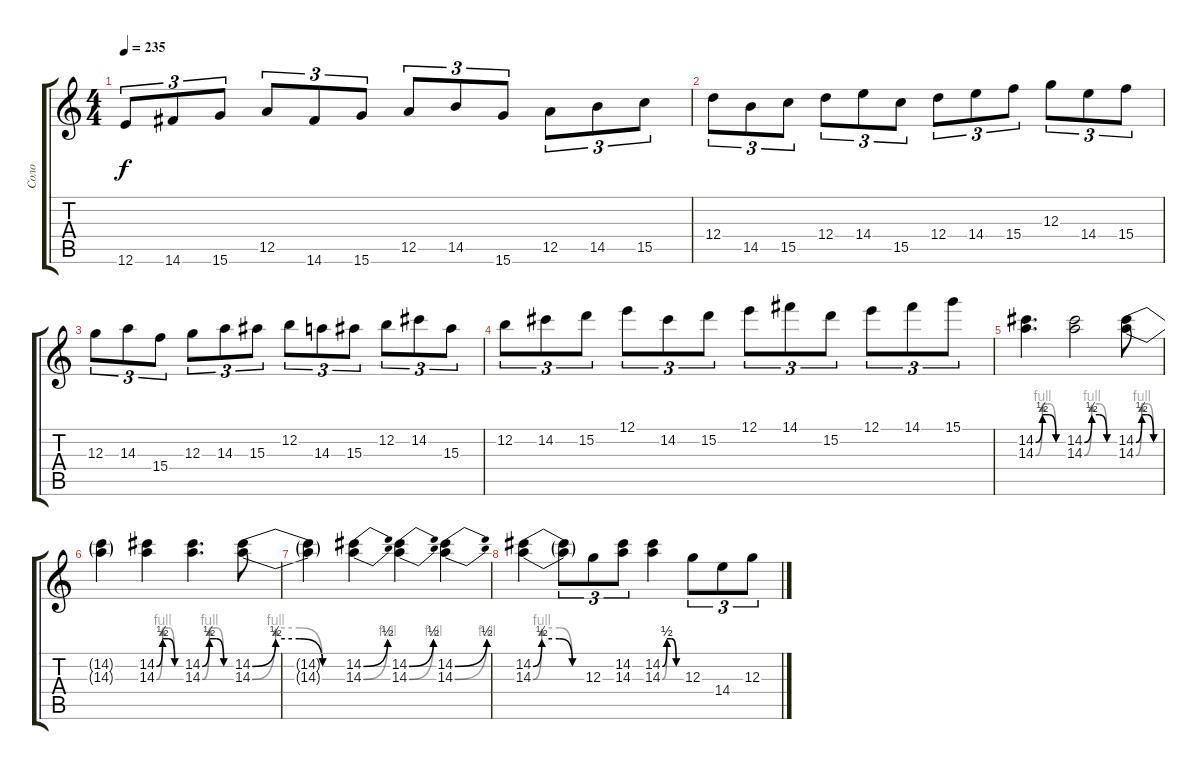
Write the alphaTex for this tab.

\track ("Cоло" "Cоло") {instrument distortionguitar}
\staff {score tabs}
\tuning (E4 B3 G3 D3 A2 E2) {hide}
\ts (4 4)
\tempo 235
\clef g2
\ks c
12.6.8{tu (3 2) dy f} 14.6.8{tu (3 2)} 15.6.8{tu (3 2)} 12.5.8{tu (3 2)} 14.6.8{tu (3 2)} 15.6.8{tu (3 2)} 12.5.8{tu (3 2)} 14.5.8{tu (3 2)} 15.6.8{tu (3 2)} 12.5.8{tu (3 2)} 14.5.8{tu (3 2)} 15.5.8{tu (3 2)} |
12.4.8{tu (3 2)} 14.5.8{tu (3 2)} 15.5.8{tu (3 2)} 12.4.8{tu (3 2)} 14.4.8{tu (3 2)} 15.5.8{tu (3 2)} 12.4.8{tu (3 2)} 14.4.8{tu (3 2)} 15.4.8{tu (3 2)} 12.3.8{tu (3 2)} 14.4.8{tu (3 2)} 15.4.8{tu (3 2)} |
12.3.8{tu (3 2)} 14.3.8{tu (3 2)} 15.4.8{tu (3 2)} 12.3.8{tu (3 2)} 14.3.8{tu (3 2)} 15.3.8{tu (3 2)} 12.2.8{tu (3 2)} 14.3.8{tu (3 2)} 15.3.8{tu (3 2)} 12.2.8{tu (3 2)} 14.2.8{tu (3 2)} 15.3.8{tu (3 2)} |
12.2.8{tu (3 2)} 14.2.8{tu (3 2)} 15.2.8{tu (3 2)} 12.1.8{tu (3 2)} 14.2.8{tu (3 2)} 15.2.8{tu (3 2)} 12.1.8{tu (3 2)} 14.1.8{tu (3 2)} 15.2.8{tu (3 2)} 12.1.8{tu (3 2)} 14.1.8{tu (3 2)} 15.1.8{tu (3 2)} |
(14.2{be (custom 0 0 15 2 30 2 45 0 60 0)} 14.3{be (custom 0 0 15 4 30 4 45 0 60 0)}).4{d} (14.2{be (custom 0 0 15 2 30 2 45 0 60 0)} 14.3{be (custom 0 0 15 4 30 4 45 0 60 0)}).2 (14.2{be (custom 0 0 15 2 30 2 45 0 60 0)} 14.3{be (custom 0 0 15 4 30 4 45 0 60 0)}).8 |
(14.2{t} 14.3{t}).4 (14.2{be (custom 0 0 15 2 30 2 45 0 60 0)} 14.3{be (custom 0 0 15 4 30 4 45 0 60 0)}).4 (14.2{be (custom 0 0 15 2 30 2 45 0 60 0)} 14.3{be (custom 0 0 15 4 30 4 45 0 60 0)}).4{d} (14.2{be (custom 0 0 15 2 30 2 45 0 60 0)} 14.3{be (custom 0 0 15 4 30 4 45 0 60 0)}).8 |
(14.2{t} 14.3{t}).4 (14.2{be (bend 0 0 60 2)} 14.3{be (bend 0 0 60 4)}).4 (14.2{be (bend 0 0 60 2)} 14.3{be (bend 0 0 60 4)}).4 (14.2{be (bend 0 0 60 2)} 14.3{be (bend 0 0 60 4)}).4 |
(14.2{be (custom 0 0 10 2 30 2 45 0 60 0)} 14.3{be (custom 0 0 10 4 30 4 45 0 60 0)}).4 (14.2{t} 14.3{t}).8{tu (3 2)} 12.3.8{tu (3 2)} (14.2 14.3).8{tu (3 2)} (14.2{be (custom 0 0 15 2 30 2 45 0 60 0)} 14.3{be (custom 0 0 15 2 30 2 45 0 60 0)}).4 12.3.8{tu (3 2)} 14.4.8{tu (3 2)} 12.3.8{tu (3 2)}
